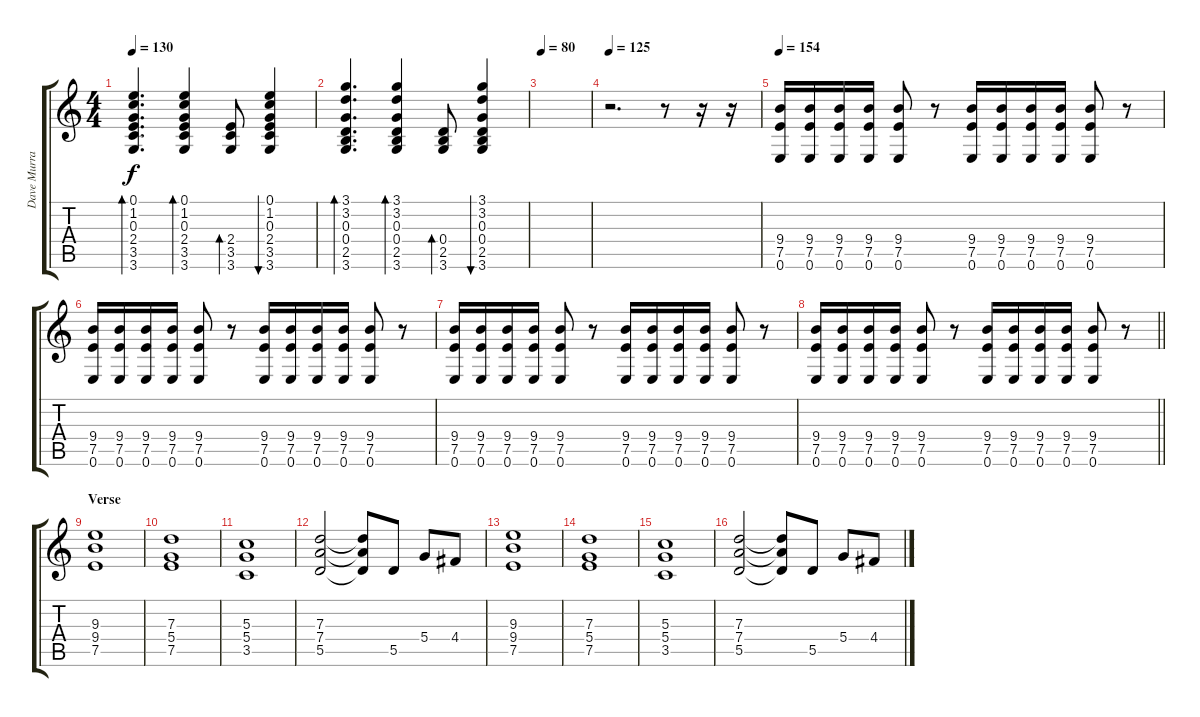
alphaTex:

\track ("Dave Murray" "Dave Murra") {instrument distortionguitar}
\staff {score tabs}
\tuning (E4 B3 G3 D3 A2 E2) {hide}
\ts (4 4)
\tempo 130
\clef g2
\ks c
(0.1 1.2 0.3 2.4 3.5 3.6).4{d bd 60 dy f} (0.1 1.2 0.3 2.4 3.5 3.6).4{bd 60} (2.4 3.5 3.6).8{bd 60} (0.1 1.2 0.3 2.4 3.5 3.6).4{bu 60} |
(3.1 3.2 0.3 0.4 2.5 3.6).4{d bd 60} (3.1 3.2 0.3 0.4 2.5 3.6).4{bd 60} (0.4 2.5 3.6).8{bd 60} (3.1 3.2 0.3 0.4 2.5 3.6).4{bu 60} |
\tempo 80
|
\tempo 125
r.2{d} r.8 r.16 r.16 |
\tempo 154
(9.4 7.5 0.6).16{volume 14 instrument distortionguitar} (9.4 7.5 0.6).16 (9.4 7.5 0.6).16 (9.4 7.5 0.6).16 (9.4 7.5 0.6).8 r.8 (9.4 7.5 0.6).16 (9.4 7.5 0.6).16 (9.4 7.5 0.6).16 (9.4 7.5 0.6).16 (9.4 7.5 0.6).8 r.8 |
(9.4 7.5 0.6).16 (9.4 7.5 0.6).16 (9.4 7.5 0.6).16 (9.4 7.5 0.6).16 (9.4 7.5 0.6).8 r.8 (9.4 7.5 0.6).16 (9.4 7.5 0.6).16 (9.4 7.5 0.6).16 (9.4 7.5 0.6).16 (9.4 7.5 0.6).8 r.8 |
(9.4 7.5 0.6).16 (9.4 7.5 0.6).16 (9.4 7.5 0.6).16 (9.4 7.5 0.6).16 (9.4 7.5 0.6).8 r.8 (9.4 7.5 0.6).16 (9.4 7.5 0.6).16 (9.4 7.5 0.6).16 (9.4 7.5 0.6).16 (9.4 7.5 0.6).8 r.8 |
\barLineRight lightlight
(9.4 7.5 0.6).16 (9.4 7.5 0.6).16 (9.4 7.5 0.6).16 (9.4 7.5 0.6).16 (9.4 7.5 0.6).8 r.8 (9.4 7.5 0.6).16 (9.4 7.5 0.6).16 (9.4 7.5 0.6).16 (9.4 7.5 0.6).16 (9.4 7.5 0.6).8 r.8 |
\section ("" "Verse")
(9.3 9.4 7.5).1 |
(7.3 5.4 7.5).1 |
(5.3 5.4 3.5).1 |
(7.3 7.4 5.5).2 (7.3{t} 7.4{t} 5.5{t}).8 5.5.8 5.4.8 4.4.8 |
(9.3 9.4 7.5).1 |
(7.3 5.4 7.5).1 |
(5.3 5.4 3.5).1 |
(7.3 7.4 5.5).2 (7.3{t} 7.4{t} 5.5{t}).8 5.5.8 5.4.8 4.4.8
